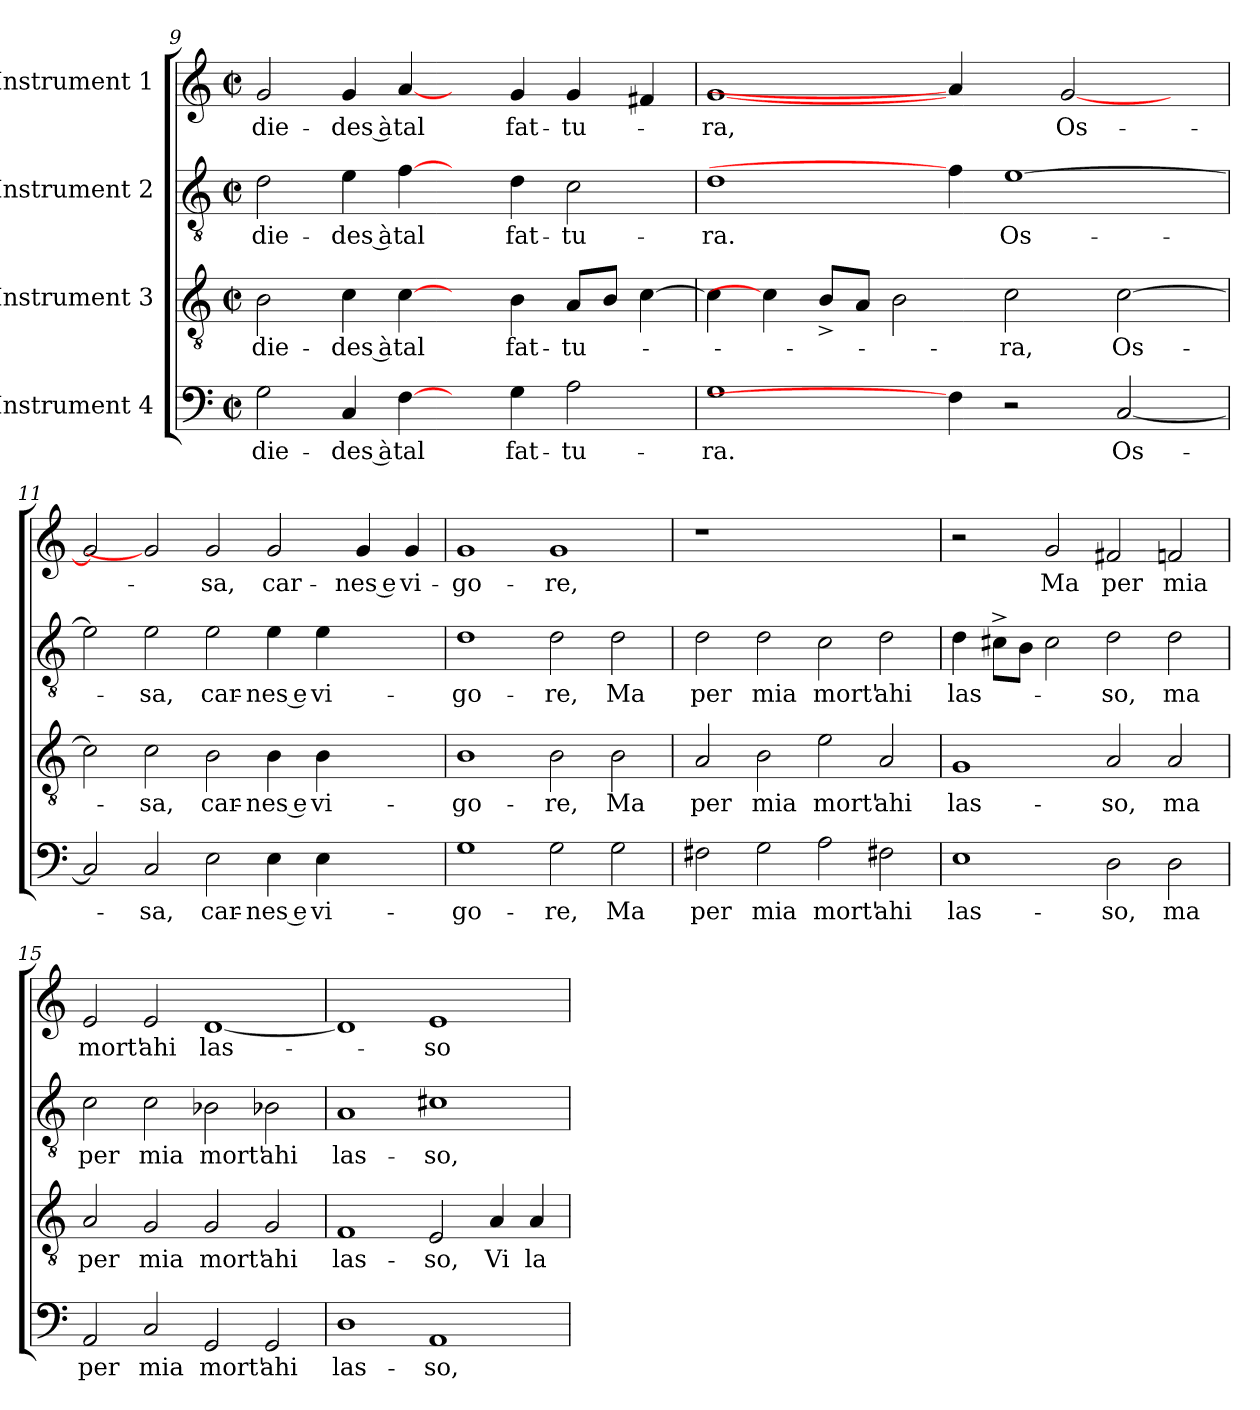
**kern	**text	**kern	**text	**kern	**text	**kern	**text
*part4	*part4	*part3	*part3	*part2	*part2	*part1	*part1
*staff4	*staff4	*staff3	*staff3	*staff2	*staff2	*staff1	*staff1
*I"Instrument 4	*	*I"Instrument 3	*	*I"Instrument 2	*	*I"Instrument 1	*
!!LO:LB:g=z
*clefF4	*	*clefGv2	*	*clefGv2	*	*clefG2	*
*M2/2	*	*M2/2	*	*M2/2	*	*M2/2	*
*met(c|)	*	*met(c|)	*	*met(c|)	*	*met(c|)	*
=9	=9	=9	=9	=9	=9	=9	=9
!	!LO:LY:b:cj	!	!LO:LY:b:cj	!	!LO:LY:b:cj	!	!LO:LY:b:cj
2G\	die-	2B\	die-	2d\	die-	2g/	die-
!	!LO:LY:b:rj	!	!LO:LY:b:rj	!	!LO:LY:b:rj	!	!LO:LY:b:rj
4C/	-des à	4c\	-des à	4e\	-des à	4g/	-des à
!	!LO:LY:b:cj	!	!LO:LY:b:cj	!	!LO:LY:b:cj	!	!LO:LY:b:cj
[4F\	tal	[4c\	tal	[4f\	tal	[4a/	tal
4ryy	.	4ryy	.	4ryy	.	4ryy	.
!	!LO:LY:b:cj	!	!LO:LY:b:cj	!	!LO:LY:b:cj	!	!LO:LY:b:cj
4G\	fat-	4B\	fat-	4d\	fat-	4g/	fat-
!	!LO:LY:b:cj	!	!LO:LY:b:cj	!	!LO:LY:b:cj	!	!LO:LY:b:cj
2A\	-tu-	8A/L	-tu-	2c\	-tu-	4g/	-tu-
.	.	8B/J	.	.	.	.	.
.	.	[>4c\	.	.	.	4f#X/	.
=10	=10	=10	=10	=10	=10	=10	=10
!	!LO:LY:b:cj	!	!	!	!LO:LY:b:cj	!	!LO:LY:b:cj
1G	-ra.	4c\]	.	1d	-ra.	[1g	-ra,
.	.	4c\]	.	.	.	.	.
.	.	8B^>/L	.	.	.	.	.
.	.	8A/J	.	.	.	.	.
.	.	2B\	.	.	.	.	.
4F\]	.	.	.	4f\]	.	4a/]	.
!	!	!	!LO:LY:b:cj	!	!LO:LY:b:cj	!	!
2r	.	2c\	-ra,	[>1e	Os-	4ryy	.
!	!	!	!	!	!	!	!LO:LY:b:cj
.	.	.	.	.	.	[<2g/	Os-
!	!LO:LY:b:cj	!	!LO:LY:b:cj	!	!	!	!
[<2C/	Os-	[>2c\	Os-	.	.	.	.
.	.	.	.	.	.	4ryy	.
=11	=11	=11	=11	=11	=11	=11	=11
2C/]	.	2c\]	.	2e\]	.	2g/]	.
!	!LO:LY:b:cj	!	!LO:LY:b:cj	!	!LO:LY:b:cj	!	!
2C/	-sa,	2c\	-sa,	2e\	-sa,	2g]	.
!	!LO:LY:b:cj	!	!LO:LY:b:cj	!	!LO:LY:b:cj	!	!LO:LY:b:cj
2E\	car-	2B\	car-	2e\	car-	2g/	-sa,
!	!LO:LY:b:rj	!	!LO:LY:b:rj	!	!LO:LY:b:rj	!	!LO:LY:b:cj
4E\	-nes e	4B\	-nes e	4e\	-nes e	2g/	car-
!	!LO:LY:b:cj	!	!LO:LY:b:cj	!	!LO:LY:b:cj	!	!
4E\	vi-	4B\	vi-	4e\	vi-	.	.
!	!	!	!	!	!	!	!LO:LY:b:rj
2ryy	.	2ryy	.	2ryy	.	4g/	-nes e
!	!	!	!	!	!	!	!LO:LY:b:cj
.	.	.	.	.	.	4g/	vi-
=12	=12	=12	=12	=12	=12	=12	=12
!	!LO:LY:b:cj	!	!LO:LY:b:cj	!	!LO:LY:b:cj	!	!LO:LY:b:cj
1G	-go-	1B	-go-	1d	-go-	1g	-go-
!	!LO:LY:b:cj	!	!LO:LY:b:cj	!	!LO:LY:b:cj	!	!LO:LY:b:cj
2G\	-re,	2B\	-re,	2d\	-re,	1g	-re,
!	!LO:LY:b:cj	!	!LO:LY:b:cj	!	!LO:LY:b:cj	!	!
2G\	Ma	2B\	Ma	2d\	Ma	.	.
!!LO:PB:g=z
=13	=13	=13	=13	=13	=13	=13	=13
!	!LO:LY:b:cj	!	!LO:LY:b:cj	!	!LO:LY:b:cj	!	!
2F#X\	per	2A/	per	2d\	per	1r	.
!	!LO:LY:b:cj	!	!LO:LY:b:cj	!	!LO:LY:b:cj	!	!
2G\	mia	2B\	mia	2d\	mia	.	.
!	!LO:LY:b:cj	!	!LO:LY:b:cj	!	!LO:LY:b:cj	!	!
2A\	mort'	2e\	mort'	2c\	mort'	1ryy	.
!	!LO:LY:b:cj	!	!LO:LY:b:cj	!	!LO:LY:b:cj	!	!
2F#X\	ahi	2A/	ahi	2d\	ahi	.	.
=14	=14	=14	=14	=14	=14	=14	=14
!	!LO:LY:b:cj	!	!LO:LY:b:cj	!	!LO:LY:b:cj	!	!
1E	las-	1G	las-	4d\	las-	2r	.
.	.	.	.	8c#X^<\L	.	.	.
.	.	.	.	8B\J	.	.	.
!	!	!	!	!	!	!	!LO:LY:b:cj
.	.	.	.	2c#\	.	2g/	Ma
!	!LO:LY:b:cj	!	!LO:LY:b:cj	!	!LO:LY:b:cj	!	!LO:LY:b:cj
2D\	-so,	2A/	-so,	2d\	-so,	2f#X/	per
!	!LO:LY:b:cj	!	!LO:LY:b:cj	!	!LO:LY:b:cj	!	!LO:LY:b:cj
2D\	ma	2A/	ma	2d\	ma	2fn/	mia
=15	=15	=15	=15	=15	=15	=15	=15
!	!LO:LY:b:cj	!	!LO:LY:b:cj	!	!LO:LY:b:cj	!	!LO:LY:b:cj
2AA/	per	2A/	per	2c\	per	2e/	mort'
!	!LO:LY:b:cj	!	!LO:LY:b:cj	!	!LO:LY:b:cj	!	!LO:LY:b:cj
2C/	mia	2G/	mia	2c\	mia	2e/	ahi
!	!LO:LY:b:cj	!	!LO:LY:b:cj	!	!LO:LY:b:cj	!	!LO:LY:b:cj
2GG/	mort'	2G/	mort'	2B-X\	mort'	[<1d	las-
!	!LO:LY:b:cj	!	!LO:LY:b:cj	!	!LO:LY:b:cj	!	!
2GG/	ahi	2G/	ahi	2B-X\	ahi	.	.
=16	=16	=16	=16	=16	=16	=16	=16
!	!LO:LY:b:cj	!	!LO:LY:b:cj	!	!LO:LY:b:cj	!	!
1D	las-	1F	las-	1A	las-	1d]	.
!	!LO:LY:b:cj	!	!LO:LY:b:cj	!	!LO:LY:b:cj	!	!LO:LY:b:cj
1AA	-so,	2E/	-so,	1c#X	-so,	1e	-so
!	!	!	!LO:LY:b:cj	!	!	!	!
.	.	4A/	Vi	.	.	.	.
!	!	!	!LO:LY:b:cj	!	!	!	!
.	.	4A/	la-	.	.	.	.
=	=	=	=	=	=	=	=
*-	*-	*-	*-	*-	*-	*-	*-
